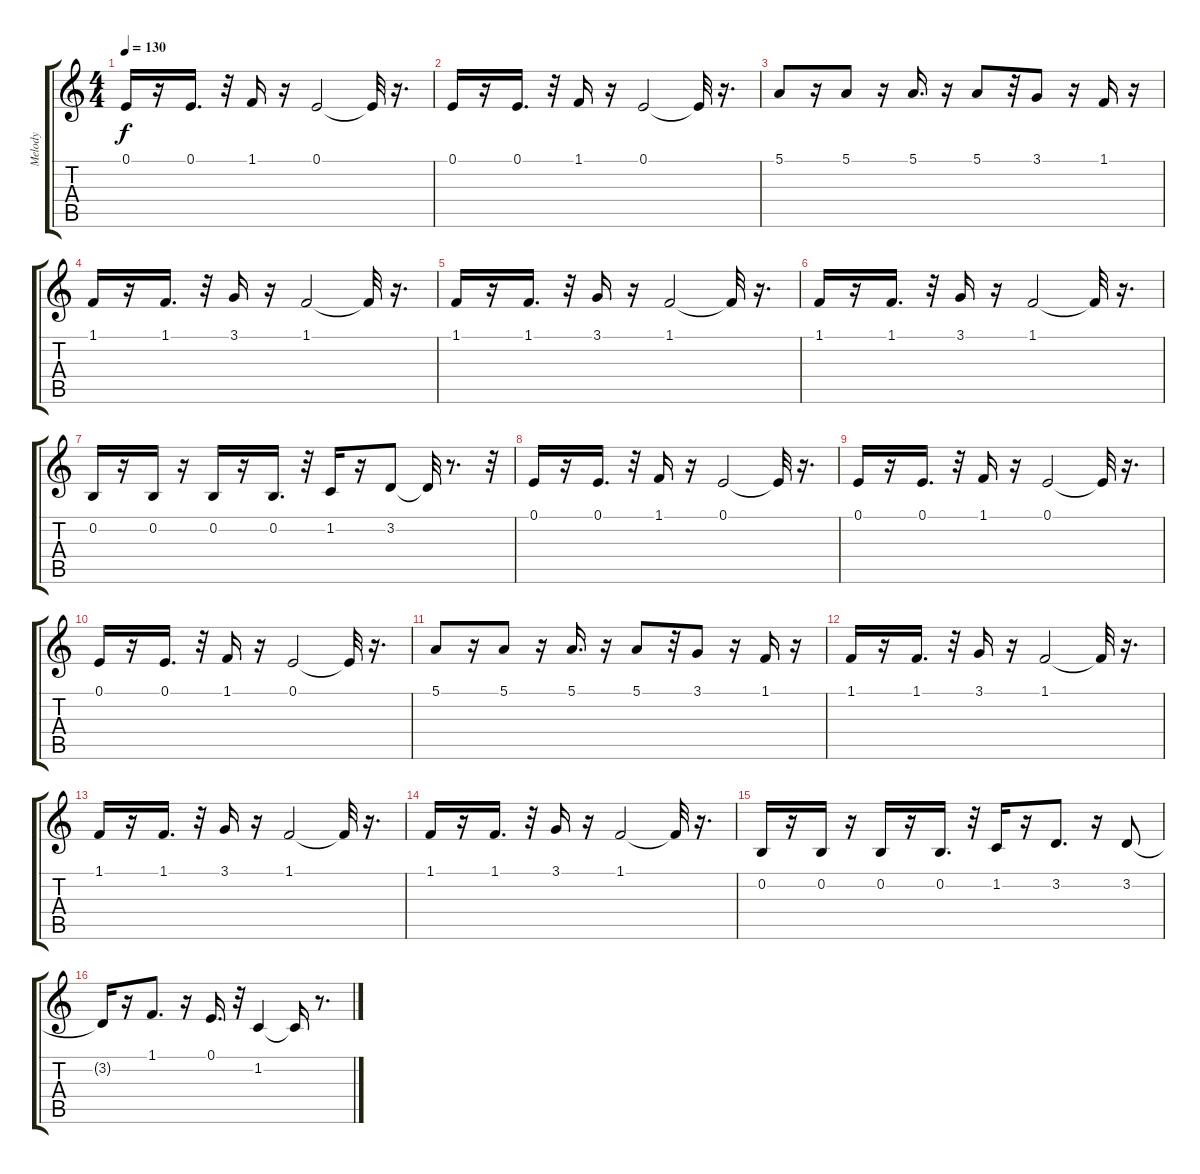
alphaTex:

\track ("Melody" "Melody") {instrument cello}
\staff {score tabs}
\tuning (E4 B3 G3 D3 A2 E2) {hide}
\ts (4 4)
\tempo 130
\clef g2
\ks c
0.1.16{dy f} r.16 0.1.16{d} r.32 1.1.16 r.16 0.1.2 0.1{t}.32 r.16{d} |
0.1.16 r.16 0.1.16{d} r.32 1.1.16 r.16 0.1.2 0.1{t}.32 r.16{d} |
5.1.8 r.16 5.1.8 r.16 5.1.16{d} r.16 5.1.8 r.32 3.1.8 r.16 1.1.16 r.16 |
1.1.16 r.16 1.1.16{d} r.32 3.1.16 r.16 1.1.2 1.1{t}.32 r.16{d} |
1.1.16 r.16 1.1.16{d} r.32 3.1.16 r.16 1.1.2 1.1{t}.32 r.16{d} |
1.1.16 r.16 1.1.16{d} r.32 3.1.16 r.16 1.1.2 1.1{t}.32 r.16{d} |
0.2.16 r.16 0.2.16 r.16 0.2.16 r.16 0.2.16{d} r.32 1.2.16 r.16 3.2.8 3.2{t}.32 r.8{d} r.32 |
0.1.16 r.16 0.1.16{d} r.32 1.1.16 r.16 0.1.2 0.1{t}.32 r.16{d} |
0.1.16 r.16 0.1.16{d} r.32 1.1.16 r.16 0.1.2 0.1{t}.32 r.16{d} |
0.1.16 r.16 0.1.16{d} r.32 1.1.16 r.16 0.1.2 0.1{t}.32 r.16{d} |
5.1.8 r.16 5.1.8 r.16 5.1.16{d} r.16 5.1.8 r.32 3.1.8 r.16 1.1.16 r.16 |
1.1.16 r.16 1.1.16{d} r.32 3.1.16 r.16 1.1.2 1.1{t}.32 r.16{d} |
1.1.16 r.16 1.1.16{d} r.32 3.1.16 r.16 1.1.2 1.1{t}.32 r.16{d} |
1.1.16 r.16 1.1.16{d} r.32 3.1.16 r.16 1.1.2 1.1{t}.32 r.16{d} |
0.2.16 r.16 0.2.16 r.16 0.2.16 r.16 0.2.16{d} r.32 1.2.16 r.16 3.2.8{d} r.16 3.2.8 |
3.2{t}.16 r.16 1.1.8{d} r.16 0.1.16{d} r.32 1.2.4 1.2{t}.16 r.8{d}
